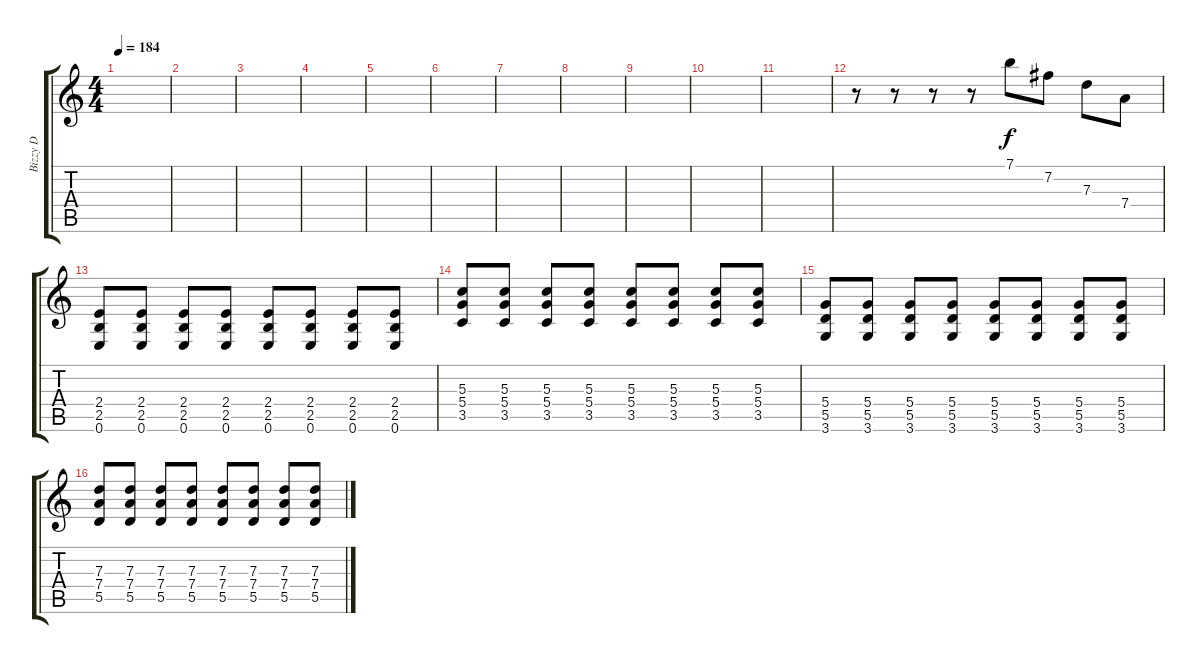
\track ("Bizzy D" "Bizzy D") {instrument distortionguitar}
\staff {score tabs}
\tuning (E4 B3 G3 D3 A2 E2) {hide}
\ts (4 4)
\tempo 184
\clef g2
\ks c
|
|
|
|
|
|
|
|
|
|
|
r.8 r.8 r.8 r.8 7.1.8 7.2.8 7.3.8 7.4.8 |
(2.4 2.5 0.6).8 (2.4 2.5 0.6).8 (2.4 2.5 0.6).8 (2.4 2.5 0.6).8 (2.4 2.5 0.6).8 (2.4 2.5 0.6).8 (2.4 2.5 0.6).8 (2.4 2.5 0.6).8 |
(5.3 5.4 3.5).8 (5.3 5.4 3.5).8 (5.3 5.4 3.5).8 (5.3 5.4 3.5).8 (5.3 5.4 3.5).8 (5.3 5.4 3.5).8 (5.3 5.4 3.5).8 (5.3 5.4 3.5).8 |
(5.4 5.5 3.6).8 (5.4 5.5 3.6).8 (5.4 5.5 3.6).8 (5.4 5.5 3.6).8 (5.4 5.5 3.6).8 (5.4 5.5 3.6).8 (5.4 5.5 3.6).8 (5.4 5.5 3.6).8 |
(7.3 7.4 5.5).8 (7.3 7.4 5.5).8 (7.3 7.4 5.5).8 (7.3 7.4 5.5).8 (7.3 7.4 5.5).8 (7.3 7.4 5.5).8 (7.3 7.4 5.5).8 (7.3 7.4 5.5).8
